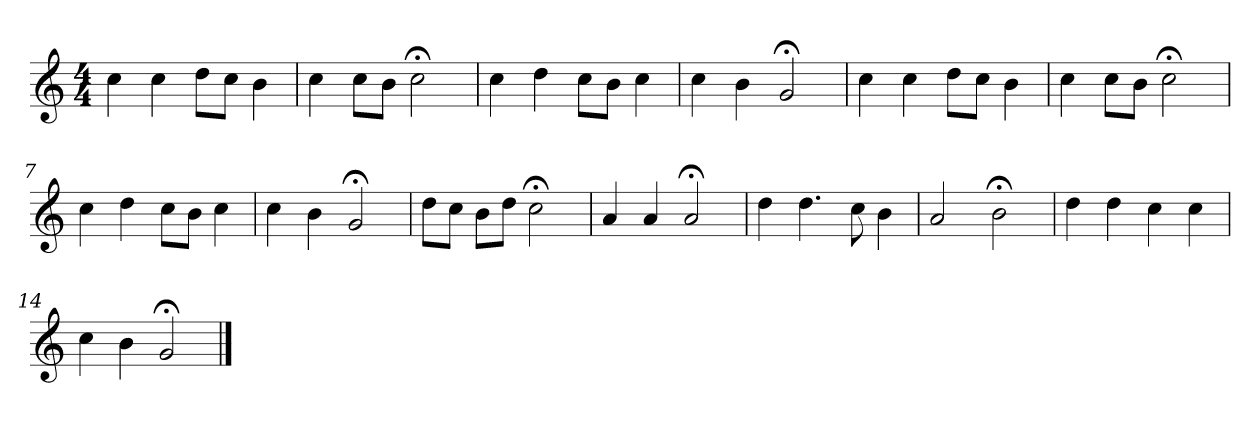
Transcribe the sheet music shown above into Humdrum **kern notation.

**kern
*part1
*staff1
*clefG2
*k[]
*C:
*M4/4
=1
4cc
4cc
8dd\L
8cc\J
4b
=2
4cc
8cc\L
8b\J
2cc;<
=3
4cc
4dd
8cc\L
8b\J
4cc
=4
4cc
4b
2g;<
=5
4cc
4cc
8dd\L
8cc\J
4b
=6
4cc
8cc\L
8b\J
2cc;<
=7
4cc
4dd
8cc\L
8b\J
4cc
=8
4cc
4b
2g;<
=9
8dd\L
8cc\J
8b\L
8dd\J
2cc;<
=10
4a
4a
2a;<
=11
4dd
4.dd
8cc
4b
=12
2a
2b;<
=13
4dd
4dd
4cc
4cc
=14
4cc
4b
2g;<
==
*-
